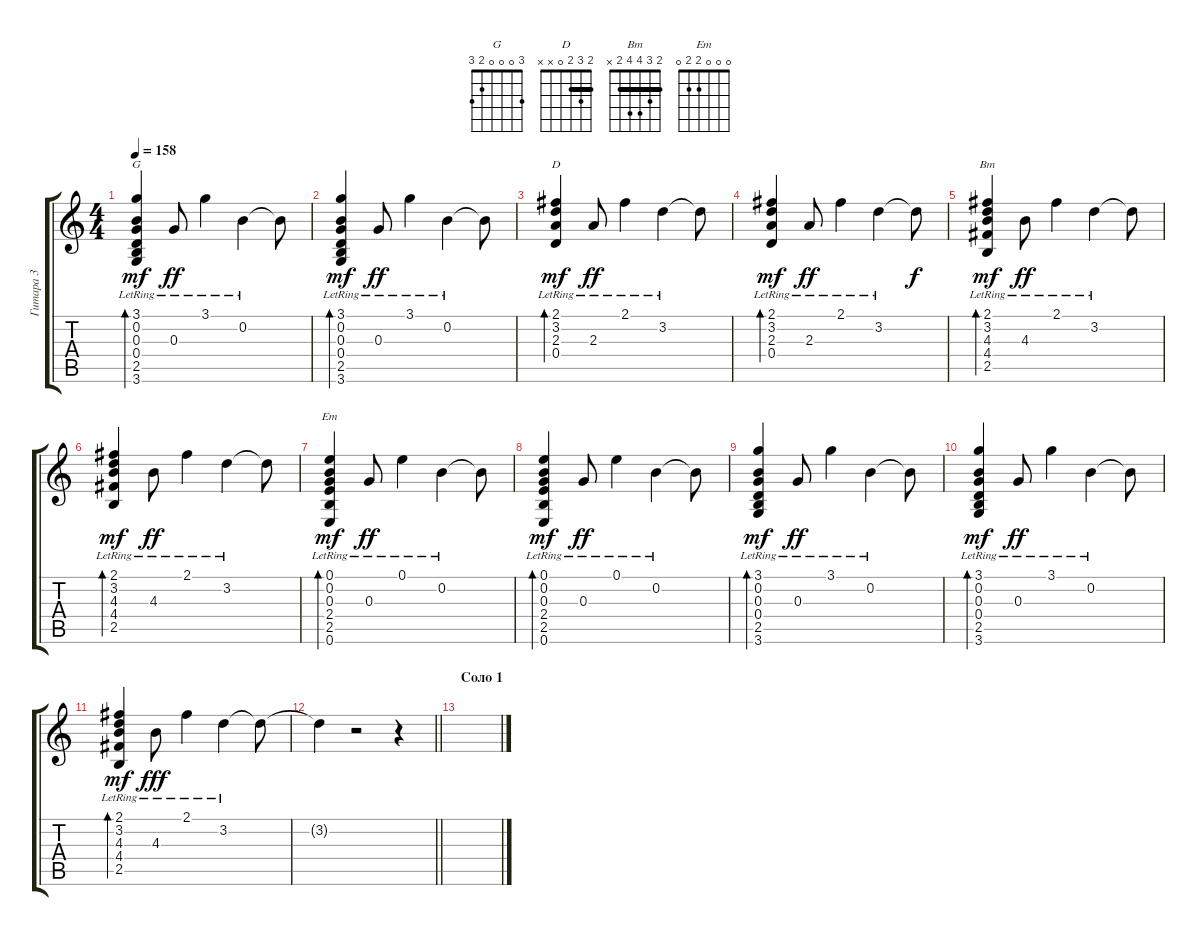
\track ("Гитара 3" "Гитара 3") {instrument acousticguitarsteel}
\staff {score tabs}
\tuning (E4 B3 G3 D3 A2 E2) {hide}
\chord ("G" 3 0 0 0 2 3)
\chord ("D" 2 3 2 0 x x) {barre 2}
\chord ("Bm" 2 3 4 4 2 x) {barre 2}
\chord ("Em" 0 0 0 2 2 0)
\ts (4 4)
\tempo 158
\clef g2
\ks c
(3.1{lr} 0.2{lr} 0.3{lr} 0.4{lr} 2.5{lr} 3.6{lr}).4{bd 60 ch "G" dy mf} 0.3{lr}.8{dy ff} 3.1{lr}.4 0.2{lr}.4 0.2{t}.8 |
(3.1{lr} 0.2{lr} 0.3{lr} 0.4{lr} 2.5{lr} 3.6{lr}).4{bd 60 dy mf} 0.3{lr}.8{dy ff} 3.1{lr}.4 0.2{lr}.4 0.2{t}.8 |
(2.1{lr} 3.2{lr} 2.3{lr} 0.4{lr}).4{bd 60 ch "D" dy mf} 2.3{lr}.8{dy ff} 2.1{lr}.4 3.2{lr}.4 3.2{t}.8 |
(2.1{lr} 3.2{lr} 2.3{lr} 0.4{lr}).4{bd 60 dy mf} 2.3{lr}.8{dy ff} 2.1{lr}.4 3.2{lr}.4 3.2{t}.8{dy f} |
(2.1{lr} 3.2{lr} 4.3{lr} 4.4{lr} 2.5{lr}).4{bd 60 ch "Bm" dy mf} 4.3{lr}.8{dy ff} 2.1{lr}.4 3.2{lr}.4 3.2{t}.8 |
(2.1{lr} 3.2{lr} 4.3{lr} 4.4{lr} 2.5{lr}).4{bd 60 dy mf} 4.3{lr}.8{dy ff} 2.1{lr}.4 3.2{lr}.4 3.2{t}.8 |
(0.1{lr} 0.2{lr} 0.3{lr} 2.4{lr} 2.5{lr} 0.6{lr}).4{bd 60 ch "Em" dy mf} 0.3{lr}.8{dy ff} 0.1{lr}.4 0.2{lr}.4 0.2{t}.8 |
(0.1{lr} 0.2{lr} 0.3{lr} 2.4{lr} 2.5{lr} 0.6{lr}).4{bd 60 dy mf} 0.3{lr}.8{dy ff} 0.1{lr}.4 0.2{lr}.4 0.2{t}.8 |
(3.1{lr} 0.2{lr} 0.3{lr} 0.4{lr} 2.5{lr} 3.6{lr}).4{bd 60 dy mf} 0.3{lr}.8{dy ff} 3.1{lr}.4 0.2{lr}.4 0.2{t}.8 |
(3.1{lr} 0.2{lr} 0.3{lr} 0.4{lr} 2.5{lr} 3.6{lr}).4{bd 60 dy mf} 0.3{lr}.8{dy ff} 3.1{lr}.4 0.2{lr}.4 0.2{t}.8 |
(2.1{lr} 3.2{lr} 4.3{lr} 4.4{lr} 2.5{lr}).4{bd 60 dy mf} 4.3{lr}.8{dy fff} 2.1{lr}.4 3.2{lr}.4 3.2{t}.8 |
\barLineRight lightlight
3.2{t}.4 r.2 r.4 |
\section ("" "Соло 1")
